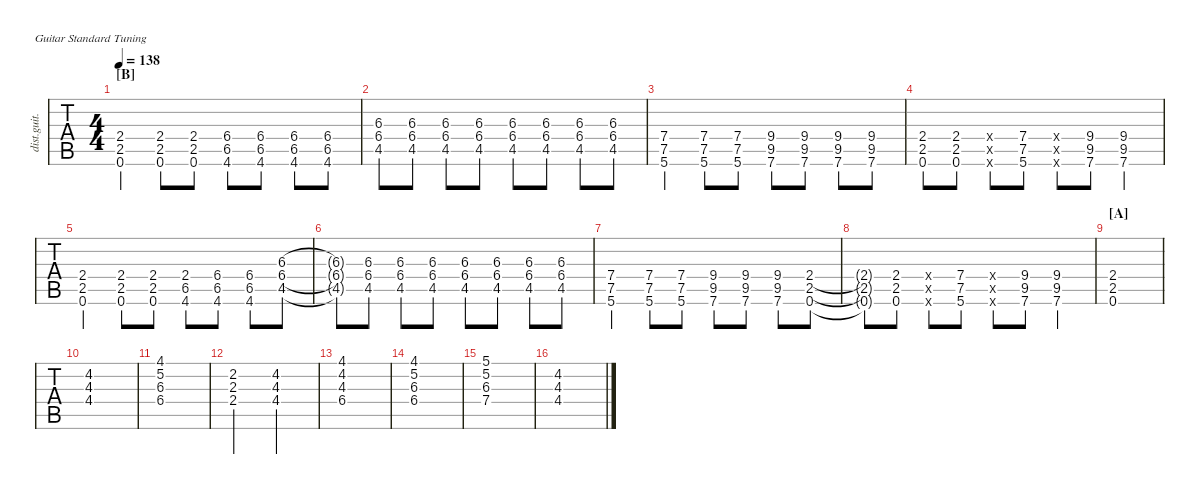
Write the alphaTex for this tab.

\defaultSystemsLayout 4
\hideDynamics
\bracketExtendMode nobrackets
\track ("Distortion Guitar" "dist.guit.") {defaultSystemsLayout 4 instrument distortionguitar}
\staff {tabs}
\tuning (E4 B3 G3 D3 A2 E2)
\ts (4 4)
\section ("B" "")
\tempo 138
\clef g2
\ks c
(2.4 2.5 0.6).4{dy mf} (2.4 0.6 2.5).8 (2.4 2.5 0.6).8 (4.6{acc #} 6.5{acc #} 6.4{acc #}).8 (4.6{acc #} 6.5{acc #} 6.4{acc #}).8 (4.6{acc #} 6.5{acc #} 6.4{acc #}).8 (4.6{acc #} 6.5{acc #} 6.4{acc #}).8 |
(6.4{acc #} 4.5{acc #} 6.3{acc #}).8 (6.4{acc #} 4.5{acc #} 6.3{acc #}).8 (6.4{acc #} 4.5{acc #} 6.3{acc #}).8 (6.4{acc #} 4.5{acc #} 6.3{acc #}).8 (6.4{acc #} 4.5{acc #} 6.3{acc #}).8 (6.4{acc #} 4.5{acc #} 6.3{acc #}).8 (6.4{acc #} 4.5{acc #} 6.3{acc #}).8 (6.4{acc #} 4.5{acc #} 6.3{acc #}).8 |
(7.4 5.6 7.5).4 (7.4 7.5 5.6).8 (7.4 7.5 5.6).8 (9.4 9.5{acc #} 7.6).8 (9.4 9.5{acc #} 7.6).8 (9.4 9.5{acc #} 7.6).8 (9.4 9.5{acc #} 7.6).8 |
(2.4 2.5 0.6).8 (2.4 2.5 0.6).8 (0.4{x} 0.5{x} 0.6{x}).8 (7.4 5.6 7.5).8 (0.4{x} 0.5{x} 0.6{x}).8 (9.4 9.5{acc #} 7.6).8 (9.4{st} 9.5{st acc #} 7.6{st}).4 |
(2.4 2.5 0.6).4 (0.6 2.5 2.4).8 (2.4 2.5 0.6).8 (4.6{acc #} 6.5{acc #} 2.4).8 (6.4{acc #} 6.5{acc #} 4.6{acc #}).8 (4.6{acc #} 6.5{acc #} 6.4{acc #}).8 (4.5{acc #} 6.4{acc #} 6.3{acc #}).8 |
(6.3{t acc #} 6.4{t acc #} 4.5{t acc #}).8 (4.5{acc #} 6.4{acc #} 6.3{acc #}).8 (4.5{acc #} 6.4{acc #} 6.3{acc #}).8 (4.5{acc #} 6.4{acc #} 6.3{acc #}).8 (4.5{acc #} 6.4{acc #} 6.3{acc #}).8 (4.5{acc #} 6.4{acc #} 6.3{acc #}).8 (4.5{acc #} 6.4{acc #} 6.3{acc #}).8 (4.5{acc #} 6.4{acc #} 6.3{acc #}).8 |
(5.6 7.5 7.4).4 (7.4 7.5 5.6).8 (7.4 7.5 5.6).8 (7.6 9.5{acc #} 9.4).8 (7.6 9.5{acc #} 9.4).8 (7.6 9.5{acc #} 9.4).8 (2.4 2.5 0.6).8 |
(0.6{t} 2.5{t} 2.4{t}).8 (2.4 2.5 0.6).8 (0.6{x} 0.5{x} 0.4{x}).8 (7.4 7.5 5.6).8 (0.6{x} 0.5{x} 0.4{x}).8 (9.4 9.5{acc #} 7.6).8 (7.6{st} 9.5{st acc #} 9.4{st}).4 |
\section ("A" "")
(0.6 2.5 2.4).1 |
(4.2{acc #} 4.3 4.4{acc #}).1 |
(4.1{acc #} 5.2 6.3{acc #} 6.4{acc #}).1 |
(2.2{acc #} 2.3 2.4).2 (4.4{acc #} 4.3 4.2{acc #}).2 |
(4.1{acc #} 4.2{acc #} 4.3 6.4{acc #}).1 |
(4.1{acc #} 5.2 6.3{acc #} 6.4{acc #}).1 |
(5.1 5.2 6.3{acc #} 7.4).1 |
(4.4{acc #} 4.3 4.2{acc #}).1
